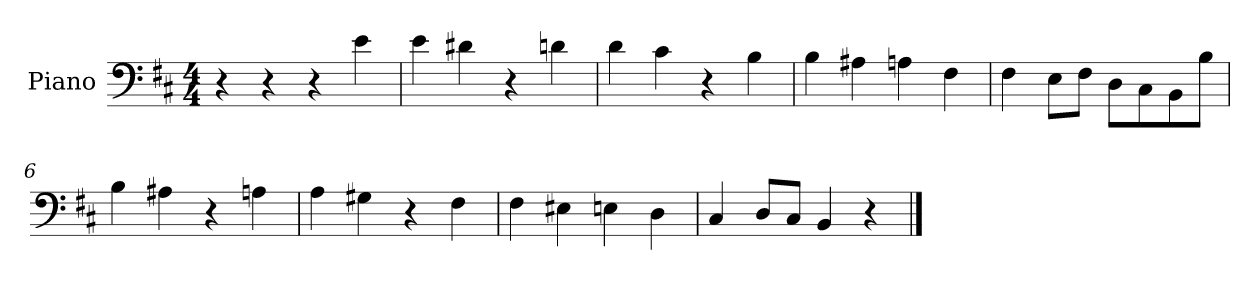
**kern
*part1
*staff1
*I"Piano
*I'Pno
*clefF4
*k[f#c#]
*b:
*M4/4
=1
4r
4r
4r
4e\
=2
4e\
4d#X\
4r
4dn\
=3
4d\
4c#\
4r
4B\
=4
4B\
4A#X\
4An\
4F#\
=5
4F#\
8E\L
8F#\J
8D\L
8C#\
8BB\
8B\J
=6
4B\
4A#X\
4r
4An\
=7
4A\
4G#X\
4r
4F#\
=8
4F#\
4E#X\
4En\
4D\
=9
4C#/
8D/L
8C#/J
4BB/
4r
==
*-
